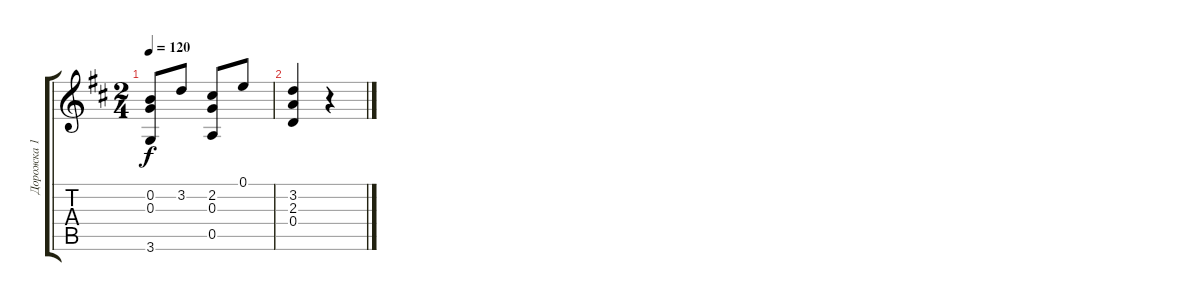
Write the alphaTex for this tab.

\track ("Дорожка 1" "Дорожка 1") {instrument acousticguitarsteel}
\staff {score tabs}
\tuning (E4 B3 G3 D3 A2 E2) {hide}
\ts (2 4)
\tempo 120
\clef g2
\ks d
(0.2 0.3 3.6).8{dy f} 3.2.8 (2.2 0.3 0.5).8 0.1.8 |
(3.2 2.3 0.4).4 r.4
